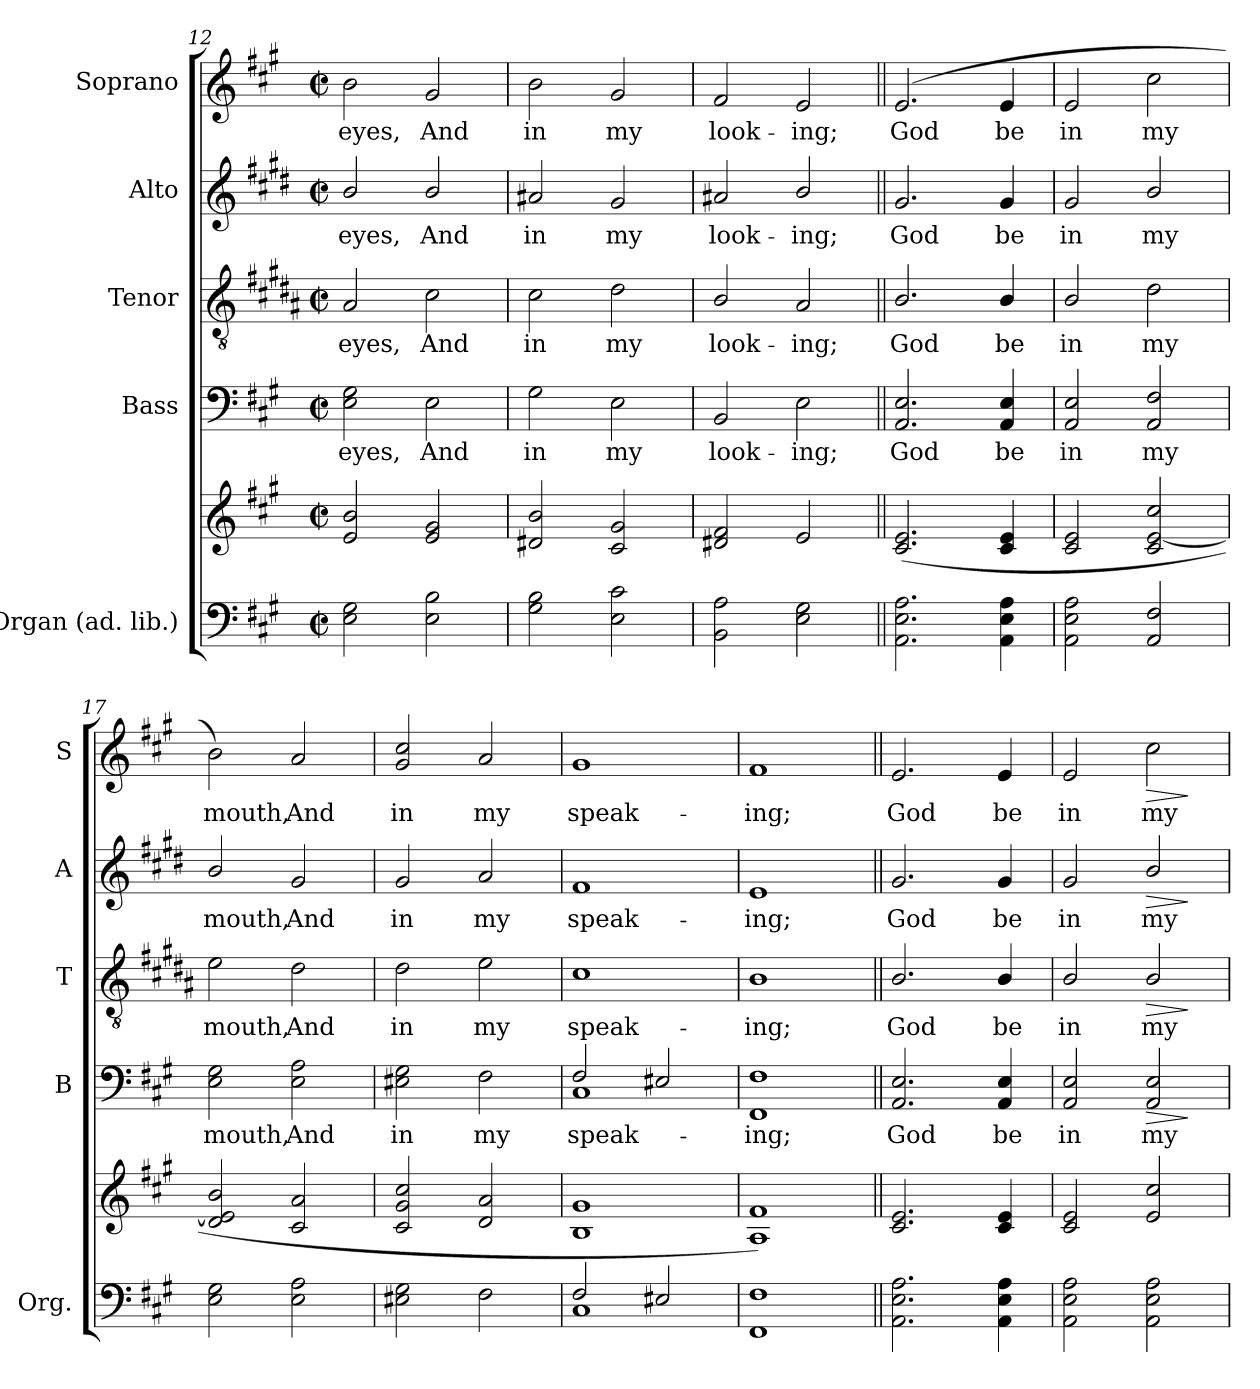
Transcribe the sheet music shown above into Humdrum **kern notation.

**kern	**kern	**kern	**text	**dynam	**kern	**text	**dynam	**kern	**text	**dynam	**kern	**text	**dynam
*part5	*part5	*part4	*part4	*part4	*part3	*part3	*part3	*part2	*part2	*part2	*part1	*part1	*part1
*staff6	*staff5	*staff4	*staff4	*staff4	*staff3	*staff3	*staff3	*staff2	*staff2	*staff2	*staff1	*staff1	*staff1
*I"Organ (ad. lib.)	*	*I"Bass	*	*	*I"Tenor	*	*	*I"Alto	*	*	*I"Soprano	*	*
*I'Org.	*	*I'B	*	*	*I'T	*	*	*I'A	*	*	*I'S	*	*
*clefF4	*clefG2	*clefF4	*	*	*clefGv2	*	*	*clefG2	*	*	*clefG2	*	*
*	*	*	*	*	*ITrd1c2	*	*	*ITrd4c7	*	*	*	*	*
*k[f#c#g#]	*k[f#c#g#]	*k[f#c#g#]	*	*	*k[f#c#g#]	*	*	*k[f#c#g#]	*	*	*k[f#c#g#]	*	*
*A:	*A:	*A:	*	*	*A:	*	*	*A:	*	*	*A:	*	*
*M2/2	*M2/2	*M2/2	*	*	*M2/2	*	*	*M2/2	*	*	*M2/2	*	*
*met(c|)	*met(c|)	*met(c|)	*	*	*met(c|)	*	*	*met(c|)	*	*	*met(c|)	*	*
=12	=12	=12	=12	=12	=12	=12	=12	=12	=12	=12	=12	=12	=12
2E\ 2G#\	2e/ 2b/	2E\ 2G#\	eyes,	.	2G#/	eyes,	.	2e/	eyes,	.	2b\	eyes,	.
2E\ 2B\	2e/ 2g#/	2E\	And	.	2B\	And	.	2e/	And	.	2g#/	And	.
=13	=13	=13	=13	=13	=13	=13	=13	=13	=13	=13	=13	=13	=13
2G#\ 2B\	2d#X/ 2b/	2G#\	in	.	2B\	in	.	2d#X/	in	.	2b\	in	.
2E\ 2c#\	2c#/ 2g#/	2E\	my	.	2c#\	my	.	2c#/	my	.	2g#/	my	.
=14	=14	=14	=14	=14	=14	=14	=14	=14	=14	=14	=14	=14	=14
2BB\ 2A\	2d#X/ 2f#/	2BB/	look-	.	2A/	look-	.	2d#X/	look-	.	2f#/	look-	.
2E\ 2G#\	2e/	2E\	-ing;	.	2G#/	-ing;	.	2e/	-ing;	.	2e/	-ing;	.
=15||	=15||	=15||	=15||	=15||	=15||	=15||	=15||	=15||	=15||	=15||	=15||	=15||	=15||
2.AA\ 2.E\ 2.A\	(>2.c#/ 2.e/	2.AA/ 2.E/	God	.	2.A/	God	.	2.c#/	God	.	(2.e/	God	.
4AA\ 4E\ 4A\	4c#/ 4e/	4AA/ 4E/	be	.	4A/	be	.	4c#/	be	.	4e/	be	.
=16	=16	=16	=16	=16	=16	=16	=16	=16	=16	=16	=16	=16	=16
2AA\ 2E\ 2A\	2c#/ 2e/	2AA/ 2E/	in	.	2A/	in	.	2c#/	in	.	2e/	in	.
2AA/ 2F#/	2c#/ [>2e/ 2cc#/	2AA/ 2F#/	my	.	2c#\	my	.	2e/	my	.	2cc#\	my	.
=17	=17	=17	=17	=17	=17	=17	=17	=17	=17	=17	=17	=17	=17
2E\ 2G#\	2d/ 2e/] 2b/	2E\ 2G#\	mouth,	.	2d\	mouth,	.	2e/	mouth,	.	2b\)	mouth,	.
2E\ 2A\	2c#/ 2a/	2E\ 2A\	And	.	2c#\	And	.	2c#/	And	.	2a/	And	.
!!LO:PB:g=z
=18	=18	=18	=18	=18	=18	=18	=18	=18	=18	=18	=18	=18	=18
2E#X\ 2G#\	2c#/ 2g#/ 2cc#/	2E#X\ 2G#\	in	.	2c#\	in	.	2c#/	in	.	2g#/ 2cc#/	in	.
2F#\	2d/ 2a/	2F#\	my	.	2d\	my	.	2d/	my	.	2a/	my	.
=19	=19	=19	=19	=19	=19	=19	=19	=19	=19	=19	=19	=19	=19
*^	*	*^	*	*	*	*	*	*	*	*	*	*	*
2F#/	1C#	1B 1g#	2F#/	1C#	speak-	.	1B	speak-	.	1B	speak-	.	1g#	speak-	.
2E#X/	.	.	2E#X/	.	.	.	.	.	.	.	.	.	.	.	.
*v	*v	*	*v	*v	*	*	*	*	*	*	*	*	*	*	*
=20	=20	=20	=20	=20	=20	=20	=20	=20	=20	=20	=20	=20	=20
1FF# 1F#	1A 1f#)	1FF# 1F#	-ing;	.	1A	-ing;	.	1A	-ing;	.	1f#	-ing;	.
=21||	=21||	=21||	=21||	=21||	=21||	=21||	=21||	=21||	=21||	=21||	=21||	=21||	=21||
2.AA\ 2.E\ 2.A\	2.c#/ 2.e/	2.AA/ 2.E/	God	.	2.A/	God	.	2.c#/	God	.	2.e/	God	.
4AA\ 4E\ 4A\	4c#/ 4e/	4AA/ 4E/	be	.	4A/	be	.	4c#/	be	.	4e/	be	.
=22	=22	=22	=22	=22	=22	=22	=22	=22	=22	=22	=22	=22	=22
2AA\ 2E\ 2A\	2c#/ 2e/	2AA/ 2E/	in	.	2A/	in	.	2c#/	in	.	2e/	in	.
!	!	!	!	!LO:HP:b	!	!	!LO:HP:b	!	!	!LO:HP:b	!	!	!LO:HP:b
2AA\ 2E\ 2A\	2e/ 2cc#/	2AA/ 2E/	my	>	2A/	my	>	2e/	my	>	2cc#\	my	>
.	.	.	.	]	.	.	]	.	.	]	.	.	]
=	=	=	=	=	=	=	=	=	=	=	=	=	=
*-	*-	*-	*-	*-	*-	*-	*-	*-	*-	*-	*-	*-	*-
